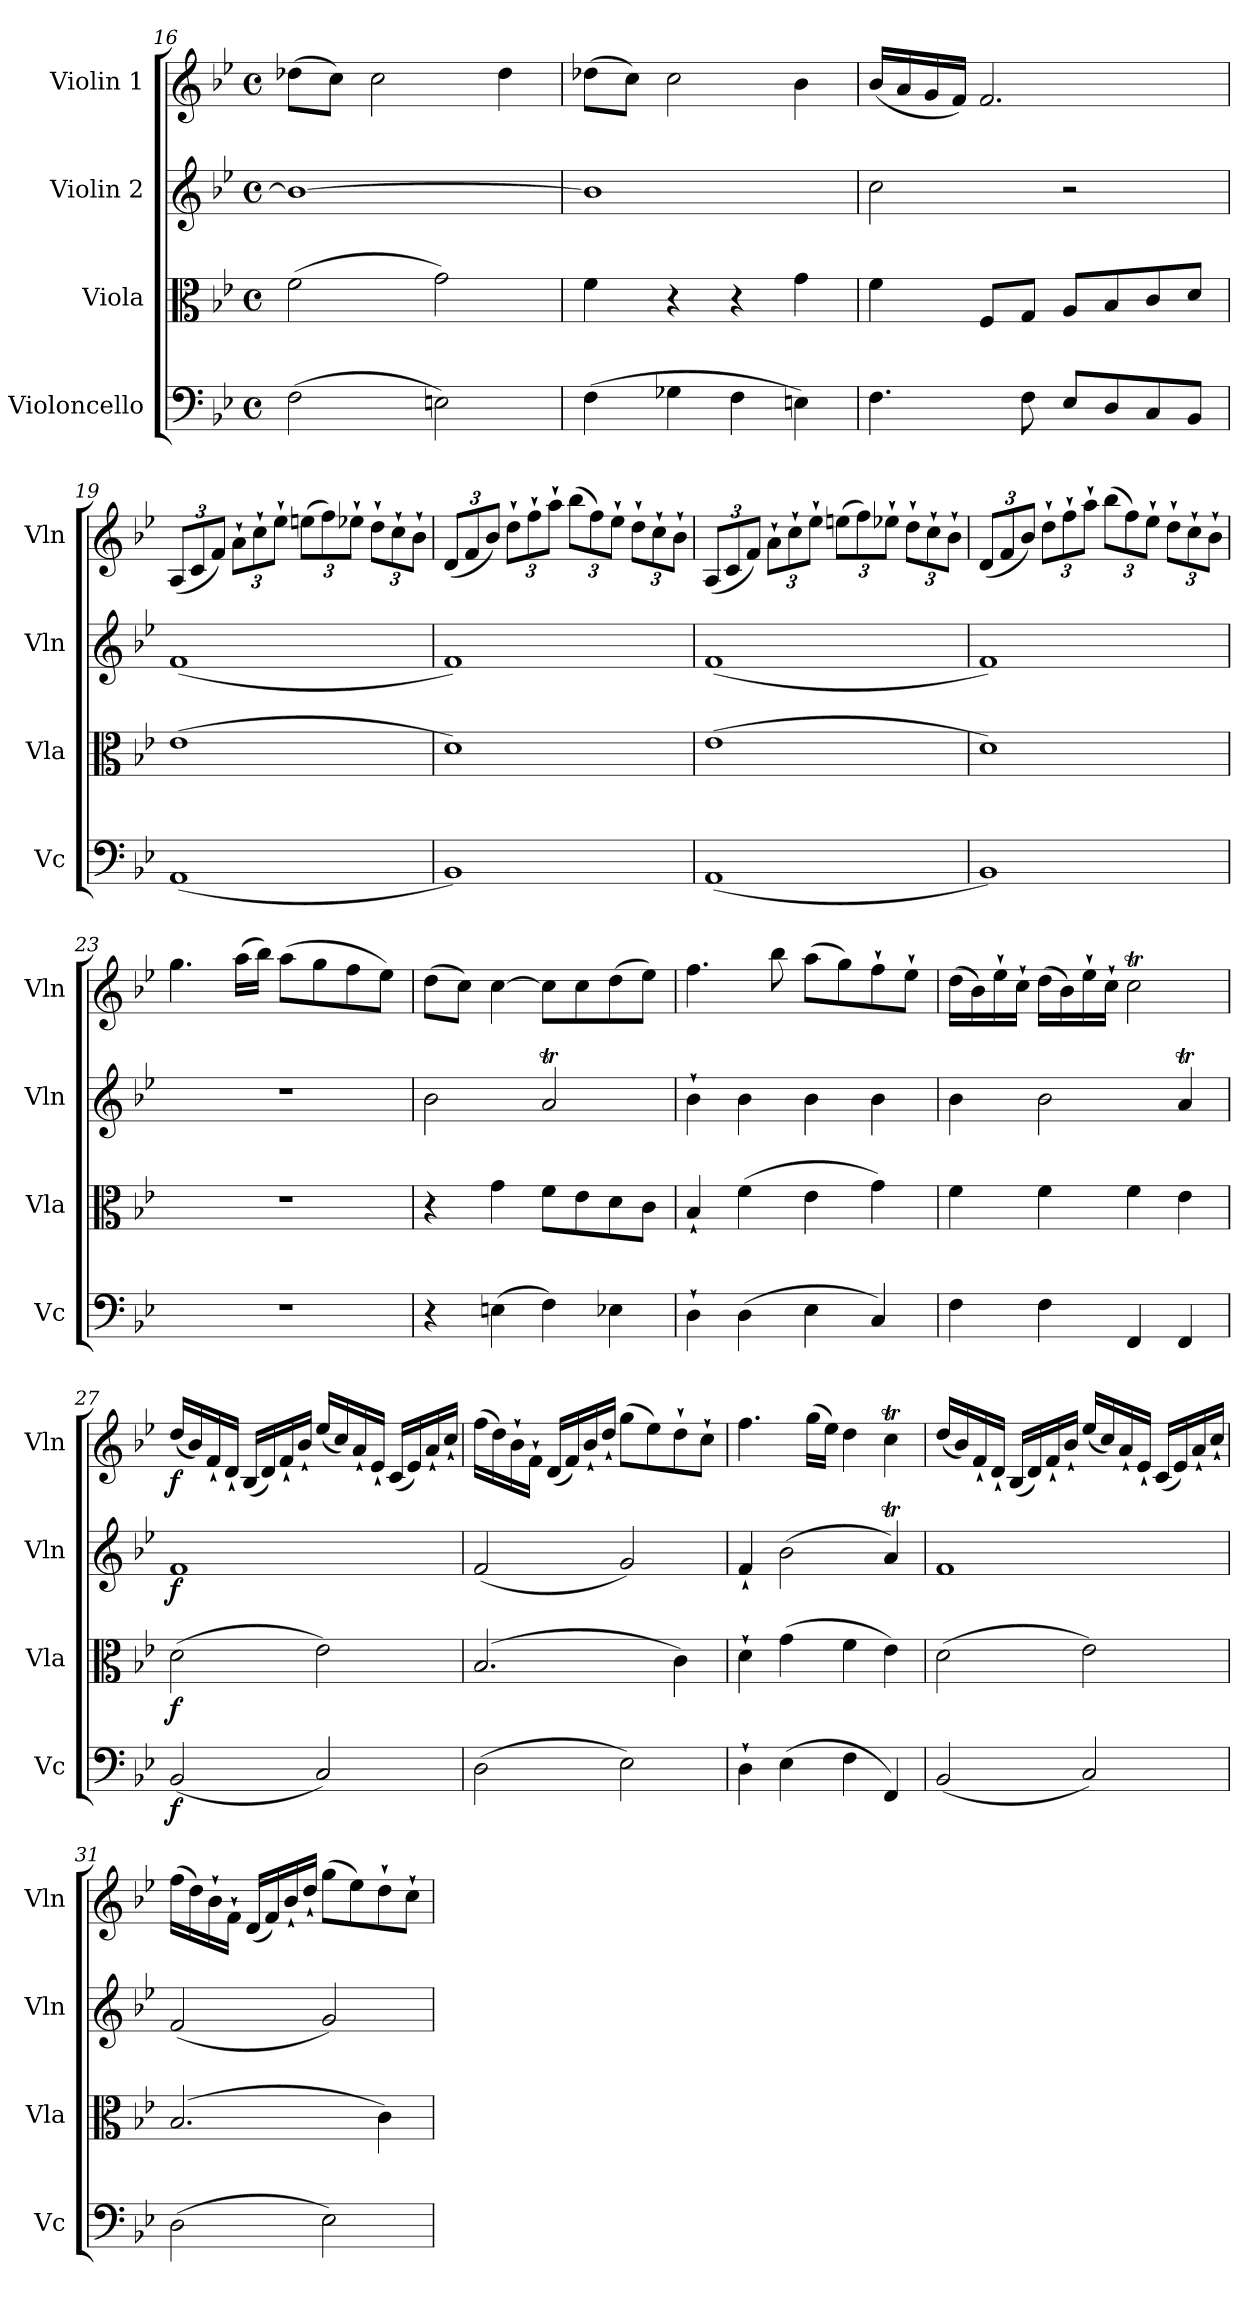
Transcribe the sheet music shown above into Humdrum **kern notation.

**kern	**dynam	**kern	**dynam	**kern	**dynam	**kern	**dynam
*part4	*part4	*part3	*part3	*part2	*part2	*part1	*part1
*staff4	*staff4	*staff3	*staff3	*staff2	*staff2	*staff1	*staff1
*I"Violoncello	*	*I"Viola	*	*I"Violin 2	*	*I"Violin 1	*
*I'Vc	*	*I'Vla	*	*I'Vln	*	*I'Vln	*
*clefF4	*	*clefC3	*	*clefG2	*	*clefG2	*
*k[b-e-]	*	*k[b-e-]	*	*k[b-e-]	*	*k[b-e-]	*
*M4/4	*	*M4/4	*	*M4/4	*	*M4/4	*
*met(c)	*	*met(c)	*	*met(c)	*	*met(c)	*
=16	=16	=16	=16	=16	=16	=16	=16
(>2F\	.	(2f\	.	1b-_	.	(>8dd-X\L	.
.	.	.	.	.	.	8cc\J)	.
.	.	.	.	.	.	2cc\	.
2En\)	.	2g\)	.	.	.	.	.
.	.	.	.	.	.	4dd-\	.
=17	=17	=17	=17	=17	=17	=17	=17
(>4F\	.	4f\	.	1b-]	.	(>8dd-X\L	.
.	.	.	.	.	.	8cc\J)	.
4G-X\	.	4r	.	.	.	2cc\	.
4F\	.	4r	.	.	.	.	.
4En\)	.	4g\	.	.	.	4b-\	.
!!LO:LB:g=z
=18	=18	=18	=18	=18	=18	=18	=18
4.F\	.	4f\	.	2cc\	.	(<16b-/LL	.
.	.	.	.	.	.	16a/	.
.	.	.	.	.	.	16g/	.
.	.	.	.	.	.	16f/JJ)	.
.	.	8F/L	.	.	.	2.f/	.
8F\	.	8G/J	.	.	.	.	.
8E-/L	.	8A/L	.	2r	.	.	.
8D/	.	8B-/	.	.	.	.	.
8C/	.	8c/	.	.	.	.	.
8BB-/J	.	8d/J	.	.	.	.	.
=19	=19	=19	=19	=19	=19	=19	=19
*	*	*	*	*	*	*Xbrackettup	*
(1AA	.	(1e-	.	(1f	.	(12A/L	.
.	.	.	.	.	.	12c/	.
.	.	.	.	.	.	12f/J)	.
.	.	.	.	.	.	12a`\L	.
.	.	.	.	.	.	12cc`\	.
.	.	.	.	.	.	12ee-`\J	.
.	.	.	.	.	.	(12een\L	.
.	.	.	.	.	.	12ff\)	.
.	.	.	.	.	.	12ee-X`\J	.
.	.	.	.	.	.	12dd`\L	.
.	.	.	.	.	.	12cc`\	.
.	.	.	.	.	.	12b-`\J	.
!!LO:LB:g=z
=20	=20	=20	=20	=20	=20	=20	=20
1BB-)	.	1d)	.	1f)	.	(12d/L	.
.	.	.	.	.	.	12f/	.
.	.	.	.	.	.	12b-/J)	.
.	.	.	.	.	.	12dd`\L	.
.	.	.	.	.	.	12ff`\	.
.	.	.	.	.	.	12aa`\J	.
.	.	.	.	.	.	(12bb-\L	.
.	.	.	.	.	.	12ff\)	.
.	.	.	.	.	.	12ee-`\J	.
.	.	.	.	.	.	12dd`\L	.
.	.	.	.	.	.	12cc`\	.
.	.	.	.	.	.	12b-`\J	.
=21	=21	=21	=21	=21	=21	=21	=21
(1AA	.	(1e-	.	(1f	.	(12A/L	.
.	.	.	.	.	.	12c/	.
.	.	.	.	.	.	12f/J)	.
.	.	.	.	.	.	12a`\L	.
.	.	.	.	.	.	12cc`\	.
.	.	.	.	.	.	12ee-`\J	.
.	.	.	.	.	.	(12een\L	.
.	.	.	.	.	.	12ff\)	.
.	.	.	.	.	.	12ee-X`\J	.
.	.	.	.	.	.	12dd`\L	.
.	.	.	.	.	.	12cc`\	.
.	.	.	.	.	.	12b-`\J	.
=22	=22	=22	=22	=22	=22	=22	=22
1BB-)	.	1d)	.	1f)	.	(<12d/L	.
.	.	.	.	.	.	12f/	.
.	.	.	.	.	.	12b-/J)	.
.	.	.	.	.	.	12dd`\L	.
.	.	.	.	.	.	12ff`\	.
.	.	.	.	.	.	12aa`\J	.
.	.	.	.	.	.	(12bb-\L	.
.	.	.	.	.	.	12ff\)	.
.	.	.	.	.	.	12ee-`\J	.
.	.	.	.	.	.	12dd`\L	.
.	.	.	.	.	.	12cc`\	.
.	.	.	.	.	.	12b-`\J	.
!!LO:LB:g=z
=23	=23	=23	=23	=23	=23	=23	=23
1r	.	1r	.	1r	.	4.gg\	.
.	.	.	.	.	.	(>16aa\LL	.
.	.	.	.	.	.	16bb-\JJ)	.
.	.	.	.	.	.	(8aa\L	.
.	.	.	.	.	.	8gg\	.
.	.	.	.	.	.	8ff\	.
.	.	.	.	.	.	8ee-\J)	.
=24	=24	=24	=24	=24	=24	=24	=24
4r	.	4r	.	2b-\	.	(>8dd\L	.
.	.	.	.	.	.	8cc\J)	.
(>4En\	.	4g\	.	.	.	[>4cc\	.
4F\)	.	8f\L	.	2at/	.	8cc\L]	.
.	.	8e-\	.	.	.	8cc\	.
4E-X\	.	8d\	.	.	.	(>8dd\	.
.	.	8c\J	.	.	.	8ee-\J)	.
=25	=25	=25	=25	=25	=25	=25	=25
4D`\	.	4B-`/	.	4b-`\	.	4.ff\	.
(4D\	.	(>4f\	.	4b-\	.	.	.
.	.	.	.	.	.	8bb-\	.
4E-\	.	4e-\	.	4b-\	.	(>8aa\L	.
.	.	.	.	.	.	8gg\)	.
4C/)	.	4g\)	.	4b-\	.	8ff`\	.
.	.	.	.	.	.	8ee-`\J	.
!!LO:PB:g=z
=26	=26	=26	=26	=26	=26	=26	=26
4F\	.	4f\	.	4b-\	.	(16dd\LL	.
.	.	.	.	.	.	16b-\)	.
.	.	.	.	.	.	16ee-`\	.
.	.	.	.	.	.	16cc`\JJ	.
4F\	.	4f\	.	2b-\	.	(>16dd\LL	.
.	.	.	.	.	.	16b-\)	.
.	.	.	.	.	.	16ee-`\	.
.	.	.	.	.	.	16cc`\JJ	.
4FF/	.	4f\	.	.	.	2ccT\	.
4FF/	.	4e-\	.	4at/	.	.	.
=27	=27	=27	=27	=27	=27	=27	=27
!	!LO:DY:b	!	!LO:DY:b	!	!LO:DY:b	!	!LO:DY:b
(2BB-/	f	(2d\	f	1f	f	(<16dd/LL	f
.	.	.	.	.	.	16b-/)	.
.	.	.	.	.	.	16f`/	.
.	.	.	.	.	.	16d`/JJ	.
.	.	.	.	.	.	(<16B-/LL	.
.	.	.	.	.	.	16d/)	.
.	.	.	.	.	.	16f`/	.
.	.	.	.	.	.	16b-`/JJ	.
2C/)	.	2e-\)	.	.	.	(<16ee-/LL	.
.	.	.	.	.	.	16cc/)	.
.	.	.	.	.	.	16a`/	.
.	.	.	.	.	.	16e-`/JJ	.
.	.	.	.	.	.	(<16c/LL	.
.	.	.	.	.	.	16e-/)	.
.	.	.	.	.	.	16a`/	.
.	.	.	.	.	.	16cc`/JJ	.
=28	=28	=28	=28	=28	=28	=28	=28
(2D\	.	(2.B-/	.	(2f/	.	(>16ff\LL	.
.	.	.	.	.	.	16dd\)	.
.	.	.	.	.	.	16b-`\	.
.	.	.	.	.	.	16f`\JJ	.
.	.	.	.	.	.	(<16d/LL	.
.	.	.	.	.	.	16f/)	.
.	.	.	.	.	.	16b-`/	.
.	.	.	.	.	.	16dd`/JJ	.
2E-\)	.	.	.	2g/)	.	(>8gg\L	.
.	.	.	.	.	.	8ee-\)	.
.	.	4c\)	.	.	.	8dd`\	.
.	.	.	.	.	.	8cc`\J	.
!!LO:LB:g=z
=29	=29	=29	=29	=29	=29	=29	=29
4D`\	.	4d`\	.	4f`/	.	4.ff\	.
(4E-\	.	(>4g\	.	(2b-\	.	.	.
.	.	.	.	.	.	(>16gg\LL	.
.	.	.	.	.	.	16ee-\JJ)	.
4F\	.	4f\	.	.	.	4dd\	.
4FF/)	.	4e-\)	.	4at/)	.	4ccT\	.
=30	=30	=30	=30	=30	=30	=30	=30
(2BB-/	.	(2d\	.	1f	.	(16dd/LL	.
.	.	.	.	.	.	16b-/)	.
.	.	.	.	.	.	16f`/	.
.	.	.	.	.	.	16d`/JJ	.
.	.	.	.	.	.	(16B-/LL	.
.	.	.	.	.	.	16d/)	.
.	.	.	.	.	.	16f`/	.
.	.	.	.	.	.	16b-`/JJ	.
2C/)	.	2e-\)	.	.	.	(16ee-/LL	.
.	.	.	.	.	.	16cc/)	.
.	.	.	.	.	.	16a`/	.
.	.	.	.	.	.	16e-`/JJ	.
.	.	.	.	.	.	(16c/LL	.
.	.	.	.	.	.	16e-/)	.
.	.	.	.	.	.	16a`/	.
.	.	.	.	.	.	16cc`/JJ	.
!!LO:LB:g=z
=31	=31	=31	=31	=31	=31	=31	=31
(2D\	.	(2.B-/	.	(2f/	.	(16ff\LL	.
.	.	.	.	.	.	16dd\)	.
.	.	.	.	.	.	16b-`\	.
.	.	.	.	.	.	16f`\JJ	.
.	.	.	.	.	.	(16d/LL	.
.	.	.	.	.	.	16f/)	.
.	.	.	.	.	.	16b-`/	.
.	.	.	.	.	.	16dd`/JJ	.
2E-\)	.	.	.	2g/)	.	(8gg\L	.
.	.	.	.	.	.	8ee-\)	.
.	.	4c\)	.	.	.	8dd`\	.
.	.	.	.	.	.	8cc`\J	.
=	=	=	=	=	=	=	=
*-	*-	*-	*-	*-	*-	*-	*-
